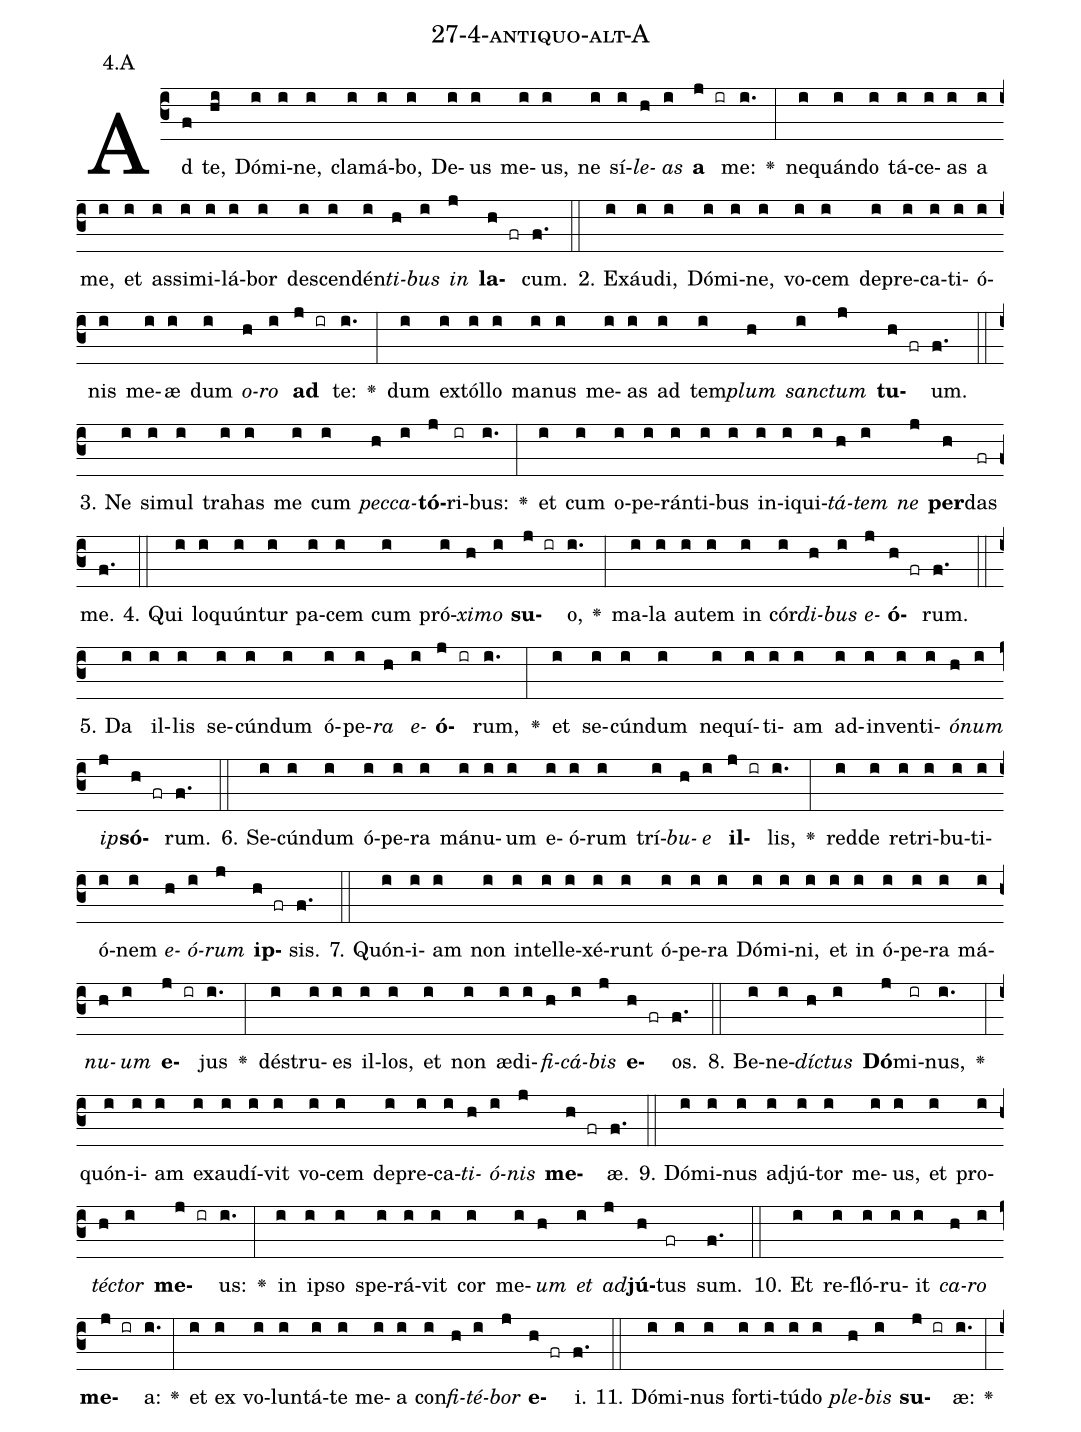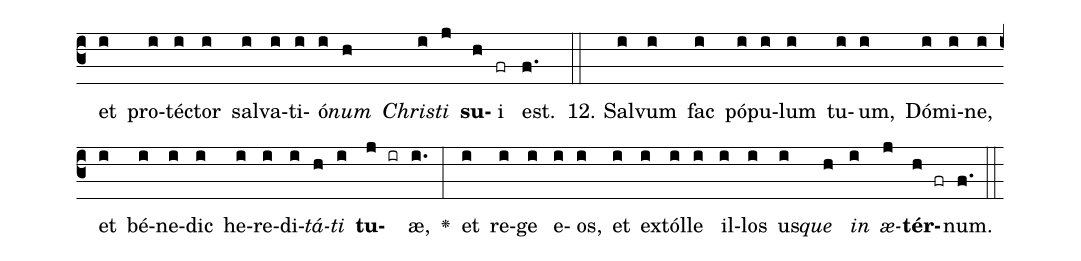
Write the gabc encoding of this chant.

name: 27-4-antiquo-alt-A;
annotation: 4.A;
%%
(c3)Ad(f) te,(hi) Dó(i)mi(i)ne,(i) cla(i)má(i)bo,(i) De(i)us(i) me(i)us,(i) ne(i) sí(i)<i>le</i>(h)<i>as</i>(i) <b>a</b>(j ir) me:(i.) <v>\greheightstar</v>(:) ne(i)quán(i)do(i) tá(i)ce(i)as(i) a(i) me,(i) et(i) as(i)si(i)mi(i)lá(i)bor(i) de(i)scen(i)dén(i)<i>ti</i>(h)<i>bus</i>(i) <i>in</i>(j) <b>la</b>(h fr)cum.(f.) (::)
2. Ex(i)áu(i)di,(i) Dó(i)mi(i)ne,(i) vo(i)cem(i) de(i)pre(i)ca(i)ti(i)ó(i)nis(i) me(i)æ(i) dum(i) <i>o</i>(h)<i>ro</i>(i) <b>ad</b>(j ir) te:(i.) <v>\greheightstar</v>(:) dum(i) ex(i)tól(i)lo(i) ma(i)nus(i) me(i)as(i) ad(i) tem(i)<i>plum</i>(h) <i>sanc</i>(i)<i>tum</i>(j) <b>tu</b>(h fr)um.(f.) (::)
3. Ne(i) si(i)mul(i) tra(i)has(i) me(i) cum(i) <i>pec</i>(h)<i>ca</i>(i)<b>tó</b>(j)ri(ir)bus:(i.) <v>\greheightstar</v>(:) et(i) cum(i) o(i)pe(i)rán(i)ti(i)bus(i) in(i)i(i)qui(i)<i>tá</i>(h)<i>tem</i>(i) <i>ne</i>(j) <b>per</b>(h)das(fr) me.(f.) (::)
4. Qui(i) lo(i)quún(i)tur(i) pa(i)cem(i) cum(i) pró(i)<i>xi</i>(h)<i>mo</i>(i) <b>su</b>(j ir)o,(i.) <v>\greheightstar</v>(:) ma(i)la(i) au(i)tem(i) in(i) cór(i)<i>di</i>(h)<i>bus</i>(i) <i>e</i>(j)<b>ó</b>(h fr)rum.(f.) (::)
5. Da(i) il(i)lis(i) se(i)cún(i)dum(i) ó(i)pe(i)<i>ra</i>(h) <i>e</i>(i)<b>ó</b>(j ir)rum,(i.) <v>\greheightstar</v>(:) et(i) se(i)cún(i)dum(i) ne(i)quí(i)ti(i)am(i) ad(i)in(i)ven(i)ti(i)<i>ó</i>(h)<i>num</i>(i) <i>ip</i>(j)<b>só</b>(h fr)rum.(f.) (::)
6. Se(i)cún(i)dum(i) ó(i)pe(i)ra(i) má(i)nu(i)um(i) e(i)ó(i)rum(i) trí(i)<i>bu</i>(h)<i>e</i>(i) <b>il</b>(j ir)lis,(i.) <v>\greheightstar</v>(:) red(i)de(i) re(i)tri(i)bu(i)ti(i)ó(i)nem(i) <i>e</i>(h)<i>ó</i>(i)<i>rum</i>(j) <b>ip</b>(h fr)sis.(f.) (::)
7. Quón(i)i(i)am(i) non(i) in(i)tel(i)le(i)xé(i)runt(i) ó(i)pe(i)ra(i) Dó(i)mi(i)ni,(i) et(i) in(i) ó(i)pe(i)ra(i) má(i)<i>nu</i>(h)<i>um</i>(i) <b>e</b>(j ir)jus(i.) <v>\greheightstar</v>(:) dé(i)stru(i)es(i) il(i)los,(i) et(i) non(i) æ(i)di(i)<i>fi</i>(h)<i>cá</i>(i)<i>bis</i>(j) <b>e</b>(h fr)os.(f.) (::)
8. Be(i)ne(i)<i>díc</i>(h)<i>tus</i>(i) <b>Dó</b>(j)mi(ir)nus,(i.) <v>\greheightstar</v>(:) quón(i)i(i)am(i) ex(i)au(i)dí(i)vit(i) vo(i)cem(i) de(i)pre(i)ca(i)<i>ti</i>(h)<i>ó</i>(i)<i>nis</i>(j) <b>me</b>(h fr)æ.(f.) (::)
9. Dó(i)mi(i)nus(i) ad(i)jú(i)tor(i) me(i)us,(i) et(i) pro(i)<i>téc</i>(h)<i>tor</i>(i) <b>me</b>(j ir)us:(i.) <v>\greheightstar</v>(:) in(i) ip(i)so(i) spe(i)rá(i)vit(i) cor(i) me(i)<i>um</i>(h) <i>et</i>(i) <i>ad</i>(j)<b>jú</b>(h)tus(fr) sum.(f.) (::)
10. Et(i) re(i)fló(i)ru(i)it(i) <i>ca</i>(h)<i>ro</i>(i) <b>me</b>(j ir)a:(i.) <v>\greheightstar</v>(:) et(i) ex(i) vo(i)lun(i)tá(i)te(i) me(i)a(i) con(i)<i>fi</i>(h)<i>té</i>(i)<i>bor</i>(j) <b>e</b>(h fr)i.(f.) (::)
11. Dó(i)mi(i)nus(i) for(i)ti(i)tú(i)do(i) <i>ple</i>(h)<i>bis</i>(i) <b>su</b>(j ir)æ:(i.) <v>\greheightstar</v>(:) et(i) pro(i)téc(i)tor(i) sal(i)va(i)ti(i)ó(i)<i>num</i>(h) <i>Chris</i>(i)<i>ti</i>(j) <b>su</b>(h)i(fr) est.(f.) (::)
12. Sal(i)vum(i) fac(i) pó(i)pu(i)lum(i) tu(i)um,(i) Dó(i)mi(i)ne,(i) et(i) bé(i)ne(i)dic(i) he(i)re(i)di(i)<i>tá</i>(h)<i>ti</i>(i) <b>tu</b>(j ir)æ,(i.) <v>\greheightstar</v>(:) et(i) re(i)ge(i) e(i)os,(i) et(i) ex(i)tól(i)le(i) il(i)los(i) us(i)<i>que</i>(h) <i>in</i>(i) <i>æ</i>(j)<b>tér</b>(h fr)num.(f.) (::)
